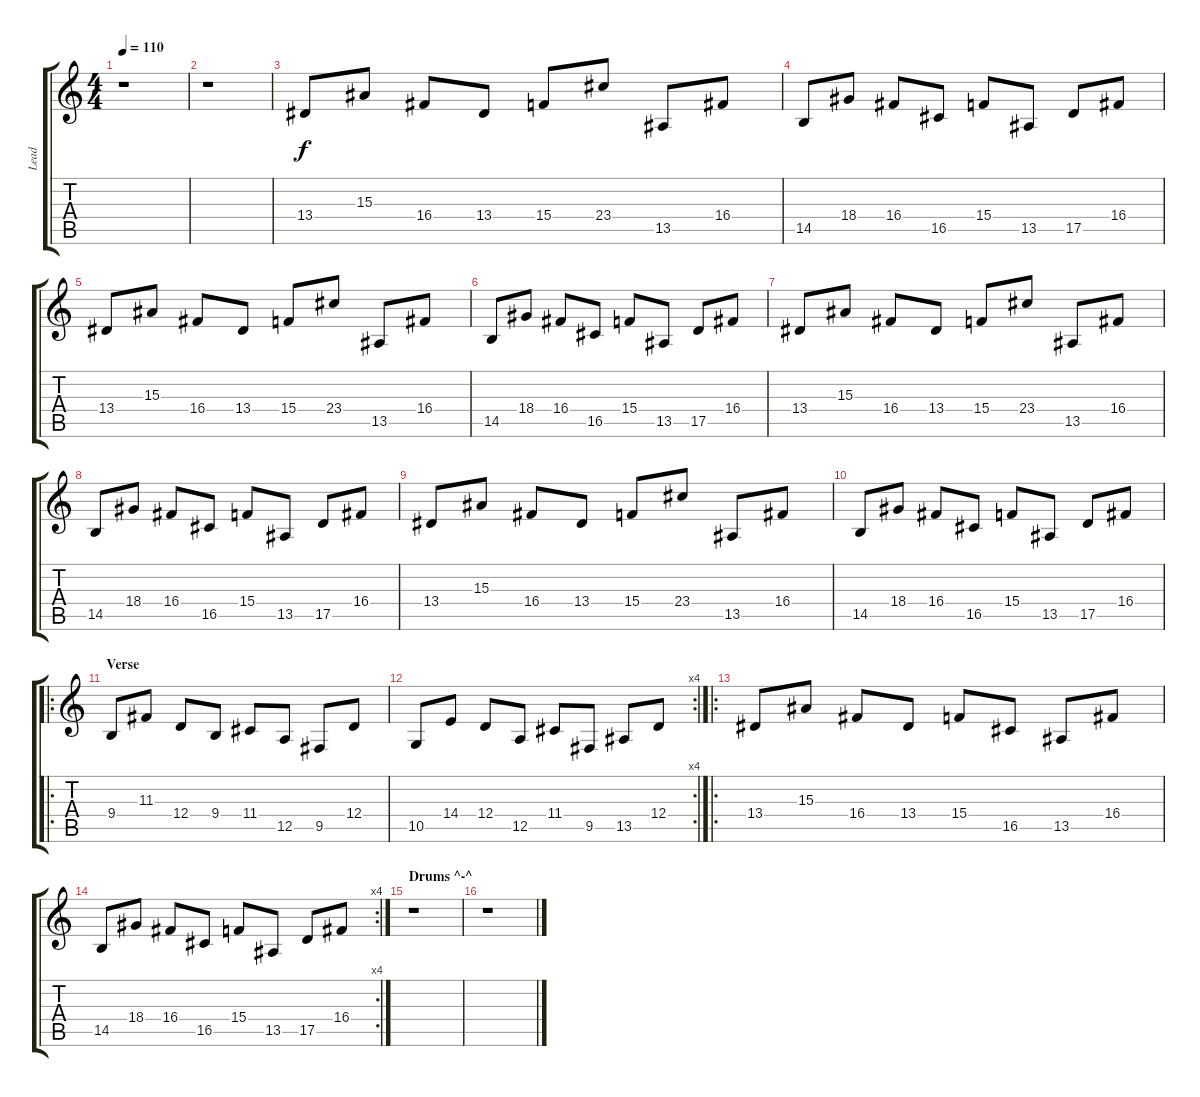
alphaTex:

\track ("Lead" "Lead") {instrument pad7halo}
\staff {score tabs}
\tuning (E4 B3 G3 D3 A2 E2) {hide}
\ts (4 4)
\tempo 110
\clef g2
\ks c
r.1{dy f} |
r.1 |
13.4.8 15.3.8 16.4.8 13.4.8 15.4.8 23.4.8 13.5.8 16.4.8 |
14.5.8 18.4.8 16.4.8 16.5.8 15.4.8 13.5.8 17.5.8 16.4.8 |
13.4.8 15.3.8 16.4.8 13.4.8 15.4.8 23.4.8 13.5.8 16.4.8 |
14.5.8 18.4.8 16.4.8 16.5.8 15.4.8 13.5.8 17.5.8 16.4.8 |
13.4.8 15.3.8 16.4.8 13.4.8 15.4.8 23.4.8 13.5.8 16.4.8 |
14.5.8 18.4.8 16.4.8 16.5.8 15.4.8 13.5.8 17.5.8 16.4.8 |
13.4.8 15.3.8 16.4.8 13.4.8 15.4.8 23.4.8 13.5.8 16.4.8 |
14.5.8 18.4.8 16.4.8 16.5.8 15.4.8 13.5.8 17.5.8 16.4.8 |
\ro
\section ("" "Verse")
9.4.8 11.3.8 12.4.8 9.4.8 11.4.8 12.5.8 9.5.8 12.4.8 |
\rc 4
10.5.8 14.4.8 12.4.8 12.5.8 11.4.8 9.5.8 13.5.8 12.4.8 |
\ro
13.4.8 15.3.8 16.4.8 13.4.8 15.4.8 16.5.8 13.5.8 16.4.8 |
\rc 4
14.5.8 18.4.8 16.4.8 16.5.8 15.4.8 13.5.8 17.5.8 16.4.8 |
\section ("" "Drums ^-^")
r.1 |
r.1
